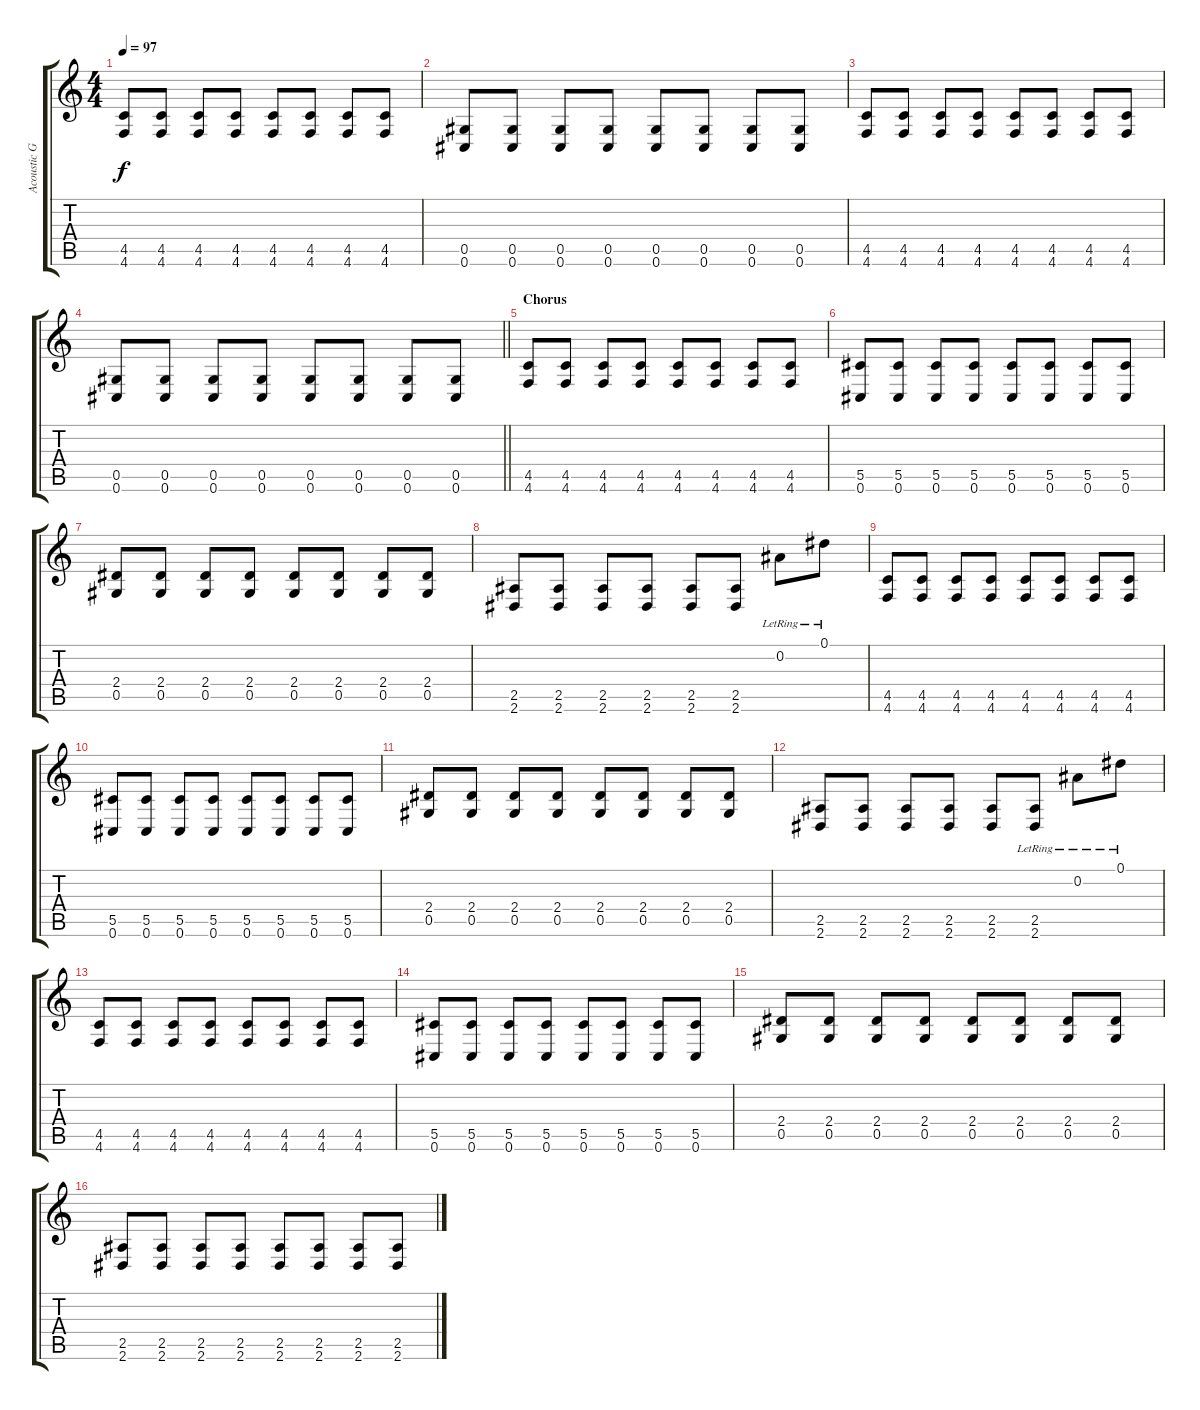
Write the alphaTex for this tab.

\track ("Acoustic Guitar" "Acoustic G") {instrument acousticguitarsteel}
\staff {score tabs}
\tuning (Eb4 Bb3 Gb3 Db3 Ab2 Db2) {hide}
\ts (4 4)
\tempo 97
\clef g2
\ks c
(4.5 4.6).8{dy f} (4.5 4.6).8 (4.5 4.6).8 (4.5 4.6).8 (4.5 4.6).8 (4.5 4.6).8 (4.5 4.6).8 (4.5 4.6).8 |
(0.5 0.6).8 (0.5 0.6).8 (0.5 0.6).8 (0.5 0.6).8 (0.5 0.6).8 (0.5 0.6).8 (0.5 0.6).8 (0.5 0.6).8 |
(4.5 4.6).8 (4.5 4.6).8 (4.5 4.6).8 (4.5 4.6).8 (4.5 4.6).8 (4.5 4.6).8 (4.5 4.6).8 (4.5 4.6).8 |
\barLineRight lightlight
(0.5 0.6).8 (0.5 0.6).8 (0.5 0.6).8 (0.5 0.6).8 (0.5 0.6).8 (0.5 0.6).8 (0.5 0.6).8 (0.5 0.6).8 |
\section ("" "Chorus")
(4.5 4.6).8 (4.5 4.6).8 (4.5 4.6).8 (4.5 4.6).8 (4.5 4.6).8 (4.5 4.6).8 (4.5 4.6).8 (4.5 4.6).8 |
(5.5 0.6).8 (5.5 0.6).8 (5.5 0.6).8 (5.5 0.6).8 (5.5 0.6).8 (5.5 0.6).8 (5.5 0.6).8 (5.5 0.6).8 |
(2.4 0.5).8 (2.4 0.5).8 (2.4 0.5).8 (2.4 0.5).8 (2.4 0.5).8 (2.4 0.5).8 (2.4 0.5).8 (2.4 0.5).8 |
(2.5 2.6).8 (2.5 2.6).8 (2.5 2.6).8 (2.5 2.6).8 (2.5 2.6).8 (2.5 2.6).8 0.2{lr}.8 0.1{lr}.8 |
(4.5 4.6).8 (4.5 4.6).8 (4.5 4.6).8 (4.5 4.6).8 (4.5 4.6).8 (4.5 4.6).8 (4.5 4.6).8 (4.5 4.6).8 |
(5.5 0.6).8 (5.5 0.6).8 (5.5 0.6).8 (5.5 0.6).8 (5.5 0.6).8 (5.5 0.6).8 (5.5 0.6).8 (5.5 0.6).8 |
(2.4 0.5).8 (2.4 0.5).8 (2.4 0.5).8 (2.4 0.5).8 (2.4 0.5).8 (2.4 0.5).8 (2.4 0.5).8 (2.4 0.5).8 |
(2.5 2.6).8 (2.5 2.6).8 (2.5 2.6).8 (2.5 2.6).8 (2.5 2.6).8 (2.5{lr} 2.6{lr}).8 0.2{lr}.8 0.1{lr}.8 |
(4.5 4.6).8 (4.5 4.6).8 (4.5 4.6).8 (4.5 4.6).8 (4.5 4.6).8 (4.5 4.6).8 (4.5 4.6).8 (4.5 4.6).8 |
(5.5 0.6).8 (5.5 0.6).8 (5.5 0.6).8 (5.5 0.6).8 (5.5 0.6).8 (5.5 0.6).8 (5.5 0.6).8 (5.5 0.6).8 |
(2.4 0.5).8 (2.4 0.5).8 (2.4 0.5).8 (2.4 0.5).8 (2.4 0.5).8 (2.4 0.5).8 (2.4 0.5).8 (2.4 0.5).8 |
(2.5 2.6).8 (2.5 2.6).8 (2.5 2.6).8 (2.5 2.6).8 (2.5 2.6).8 (2.5 2.6).8 (2.5 2.6).8 (2.5 2.6).8
